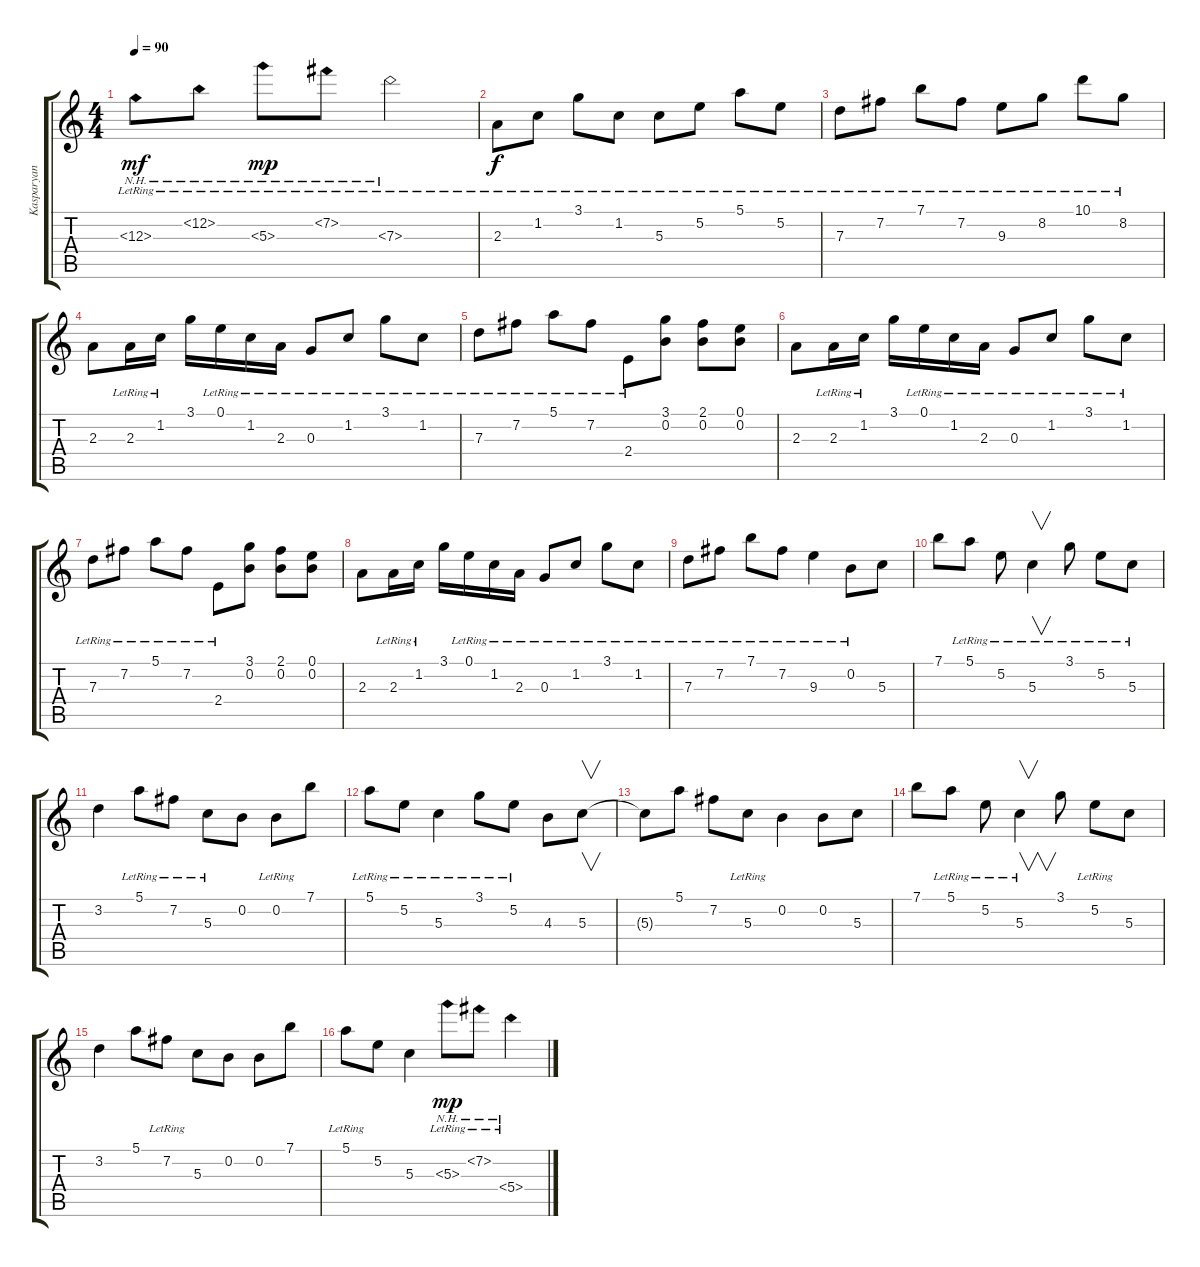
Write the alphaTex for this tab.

\track ("Kasparyan" "Kasparyan") {instrument acousticguitarsteel}
\staff {score tabs}
\tuning (E4 B3 G3 D3 A2 E2) {hide}
\ts (4 4)
\tempo 90
\clef g2
\ks c
12.3{nh lr}.8{dy mf} 12.2{nh lr}.8 5.3{nh lr}.8{dy mp} 7.2{nh lr}.8 7.3{nh lr}.2 |
2.3{lr}.8{dy f instrument acousticguitarsteel} 1.2{lr}.8 3.1{lr}.8 1.2{lr}.8 5.3{lr}.8 5.2{lr}.8 5.1{lr}.8 5.2{lr}.8 |
7.3{lr}.8 7.2{lr}.8 7.1{lr}.8 7.2{lr}.8 9.3{lr}.8 8.2{lr}.8 10.1{lr}.8 8.2{lr}.8 |
2.3.8 2.3{lr}.16 1.2{lr}.16 3.1.16 0.1{lr}.16 1.2{lr}.16 2.3{lr}.16 0.3{lr}.8 1.2{lr}.8 3.1{lr}.8 1.2{lr}.8 |
7.3{lr}.8 7.2{lr}.8 5.1{lr}.8 7.2{lr}.8 2.4{lr}.8 (3.1 0.2).8 (2.1 0.2).8 (0.1 0.2).8 |
2.3.8 2.3{lr}.16 1.2{lr}.16 3.1.16 0.1{lr}.16 1.2{lr}.16 2.3{lr}.16 0.3{lr}.8 1.2{lr}.8 3.1{lr}.8 1.2{lr}.8 |
7.3{lr}.8 7.2{lr}.8 5.1{lr}.8 7.2{lr}.8 2.4{lr}.8 (3.1 0.2).8 (2.1 0.2).8 (0.1 0.2).8 |
2.3.8 2.3{lr}.16 1.2{lr}.16 3.1.16 0.1{lr}.16 1.2{lr}.16 2.3{lr}.16 0.3{lr}.8 1.2{lr}.8 3.1{lr}.8 1.2{lr}.8 |
7.3{lr}.8 7.2{lr}.8 7.1{lr}.8 7.2{lr}.8 9.3{lr}.4 0.2{lr}.8 5.3.8 |
7.1.8 5.1{lr}.8 5.2{lr}.8 5.3{lr}.4{v} 3.1{lr}.8 5.2{lr}.8 5.3{lr}.8 |
3.2.4 5.1{lr}.8 7.2{lr}.8 5.3{lr}.8 0.2.8 0.2{lr}.8 7.1.8 |
5.1{lr}.8 5.2{lr}.8 5.3{lr}.4 3.1{lr}.8 5.2{lr}.8 4.3.8 5.3.8{v} |
5.3{t}.8 5.1.8 7.2.8 5.3{lr}.8 0.2.4 0.2.8 5.3.8 |
7.1.8 5.1{lr}.8 5.2{lr}.8 5.3{lr}.4{v} 3.1.8 5.2{lr}.8 5.3.8 |
3.2.4 5.1.8 7.2{lr}.8 5.3.8 0.2.8 0.2.8 7.1.8 |
5.1{lr}.8 5.2.8 5.3.4 5.3{nh lr}.8{dy mp instrument acousticguitarnylon} 7.2{nh lr}.8 5.4{nh lr}.4
